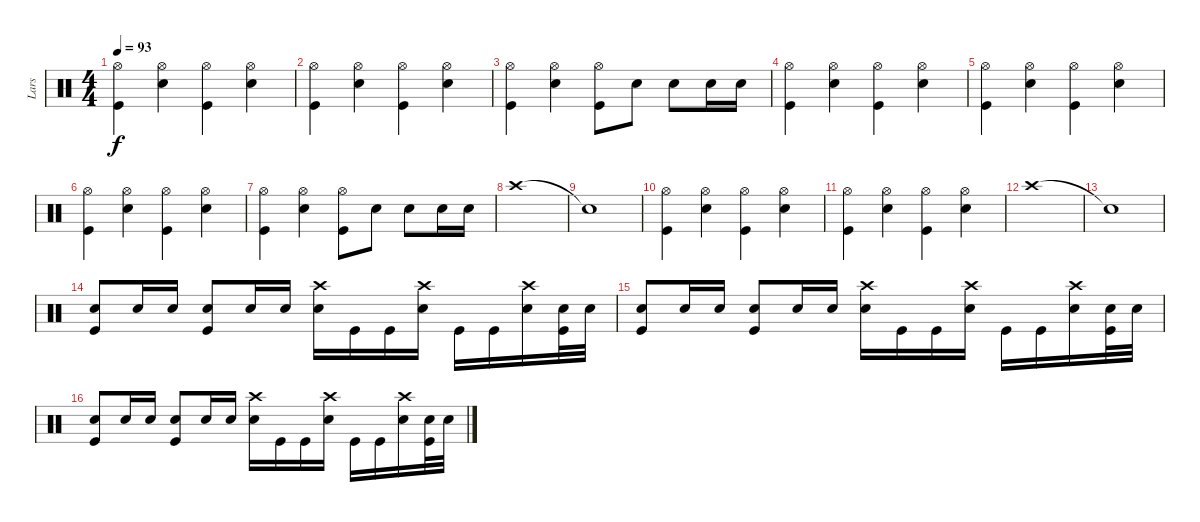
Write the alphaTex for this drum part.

\track ("Lars" "Lars") {instrument percussion}
\staff {score}
\articulation defaults
\ts (4 4)
\tempo 93
\clef neutral
\ks c
("Hi-Hat (open)" "Kick (hit)").4{dy f} ("Hi-Hat (open)" "Snare (hit) 2").4 ("Hi-Hat (open)" "Kick (hit)").4 ("Hi-Hat (open)" "Snare (hit) 2").4 |
("Hi-Hat (open)" "Kick (hit)").4 ("Hi-Hat (open)" "Snare (hit) 2").4 ("Hi-Hat (open)" "Kick (hit)").4 ("Hi-Hat (open)" "Snare (hit) 2").4 |
("Hi-Hat (open)" "Kick (hit)").4 ("Hi-Hat (open)" "Snare (hit) 2").4 ("Hi-Hat (open)" "Kick (hit)").8 "Snare (hit) 2".8 "Snare (hit) 2".8 "Snare (hit) 2".16 "Snare (hit) 2".16 |
("Hi-Hat (open)" "Kick (hit)").4 ("Hi-Hat (open)" "Snare (hit) 2").4 ("Hi-Hat (open)" "Kick (hit)").4 ("Hi-Hat (open)" "Snare (hit) 2").4 |
("Hi-Hat (open)" "Kick (hit)").4 ("Hi-Hat (open)" "Snare (hit) 2").4 ("Hi-Hat (open)" "Kick (hit)").4 ("Hi-Hat (open)" "Snare (hit) 2").4 |
("Hi-Hat (open)" "Kick (hit)").4 ("Hi-Hat (open)" "Snare (hit) 2").4 ("Hi-Hat (open)" "Kick (hit)").4 ("Hi-Hat (open)" "Snare (hit) 2").4 |
("Hi-Hat (open)" "Kick (hit)").4 ("Hi-Hat (open)" "Snare (hit) 2").4 ("Hi-Hat (open)" "Kick (hit)").8 "Snare (hit) 2".8 "Snare (hit) 2".8 "Snare (hit) 2".16 "Snare (hit) 2".16 |
"Crash high (hit)".1 |
"Snare (hit)"{t}.1 |
("Hi-Hat (open)" "Kick (hit)").4 ("Hi-Hat (open)" "Snare (hit) 2").4 ("Hi-Hat (open)" "Kick (hit)").4 ("Hi-Hat (open)" "Snare (hit) 2").4 |
("Hi-Hat (open)" "Kick (hit)").4 ("Hi-Hat (open)" "Snare (hit) 2").4 ("Hi-Hat (open)" "Kick (hit)").4 ("Hi-Hat (open)" "Snare (hit) 2").4 |
"Crash high (hit)".1 |
"Snare (hit)"{t}.1 |
("Snare (hit) 2" "Kick (hit)").8 "Snare (hit) 2".16 "Snare (hit) 2".16 ("Snare (hit) 2" "Kick (hit)").8 "Snare (hit) 2".16 "Snare (hit) 2".16 ("Crash high (hit)" "Snare (hit) 2").16 "Kick (hit)".16 "Kick (hit)".16 ("Crash high (hit)" "Snare (hit) 2").16 "Kick (hit)".16 "Kick (hit)".16 ("Crash high (hit)" "Snare (hit) 2").16 ("Snare (hit) 2" "Kick (hit)").32 "Snare (hit) 2".32 |
("Snare (hit) 2" "Kick (hit)").8 "Snare (hit) 2".16 "Snare (hit) 2".16 ("Snare (hit) 2" "Kick (hit)").8 "Snare (hit) 2".16 "Snare (hit) 2".16 ("Crash high (hit)" "Snare (hit) 2").16 "Kick (hit)".16 "Kick (hit)".16 ("Crash high (hit)" "Snare (hit) 2").16 "Kick (hit)".16 "Kick (hit)".16 ("Crash high (hit)" "Snare (hit) 2").16 ("Snare (hit) 2" "Kick (hit)").32 "Snare (hit) 2".32 |
("Snare (hit) 2" "Kick (hit)").8 "Snare (hit) 2".16 "Snare (hit) 2".16 ("Snare (hit) 2" "Kick (hit)").8 "Snare (hit) 2".16 "Snare (hit) 2".16 ("Crash high (hit)" "Snare (hit) 2").16 "Kick (hit)".16 "Kick (hit)".16 ("Crash high (hit)" "Snare (hit) 2").16 "Kick (hit)".16 "Kick (hit)".16 ("Crash high (hit)" "Snare (hit) 2").16 ("Snare (hit) 2" "Kick (hit)").32 "Snare (hit) 2".32
